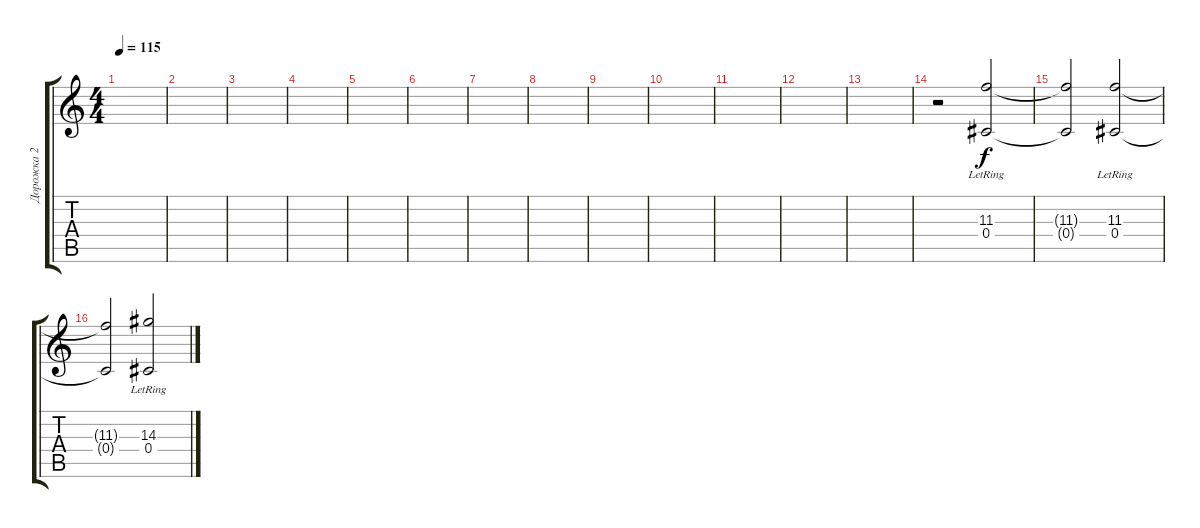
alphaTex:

\track ("Дорожка 2" "Дорожка 2") {instrument electricguitarmuted}
\staff {score tabs}
\tuning (Eb4 Bb3 Gb3 Db3 Ab2 Db2) {hide}
\ts (4 4)
\tempo 115
\clef g2
\ks c
|
|
|
|
|
|
|
|
|
|
|
|
|
r.2 (11.3{lr} 0.4{lr}).2 |
(11.3{t} 0.4{t}).2 (11.3{lr} 0.4{lr}).2 |
(11.3{t} 0.4{t}).2 (14.3{lr} 0.4{lr}).2
